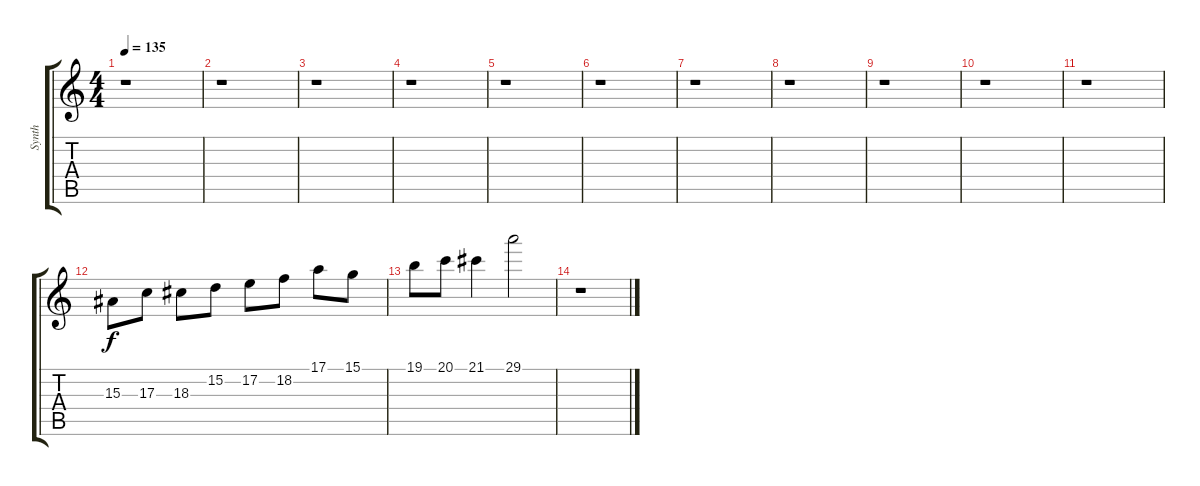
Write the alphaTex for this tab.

\track ("Synth" "Synth") {instrument stringensemble1}
\staff {score tabs}
\tuning (E4 B3 G3 D3 A2 E2) {hide}
\ts (4 4)
\tempo 135
\clef g2
\ks c
r.1{dy f} |
r.1 |
r.1 |
r.1 |
r.1 |
r.1 |
r.1 |
r.1 |
r.1 |
r.1 |
r.1 |
15.3.8 17.3.8 18.3.8 15.2.8 17.2.8 18.2.8 17.1.8 15.1.8 |
19.1.8 20.1.8 21.1.4 29.1.2 |
r.1
